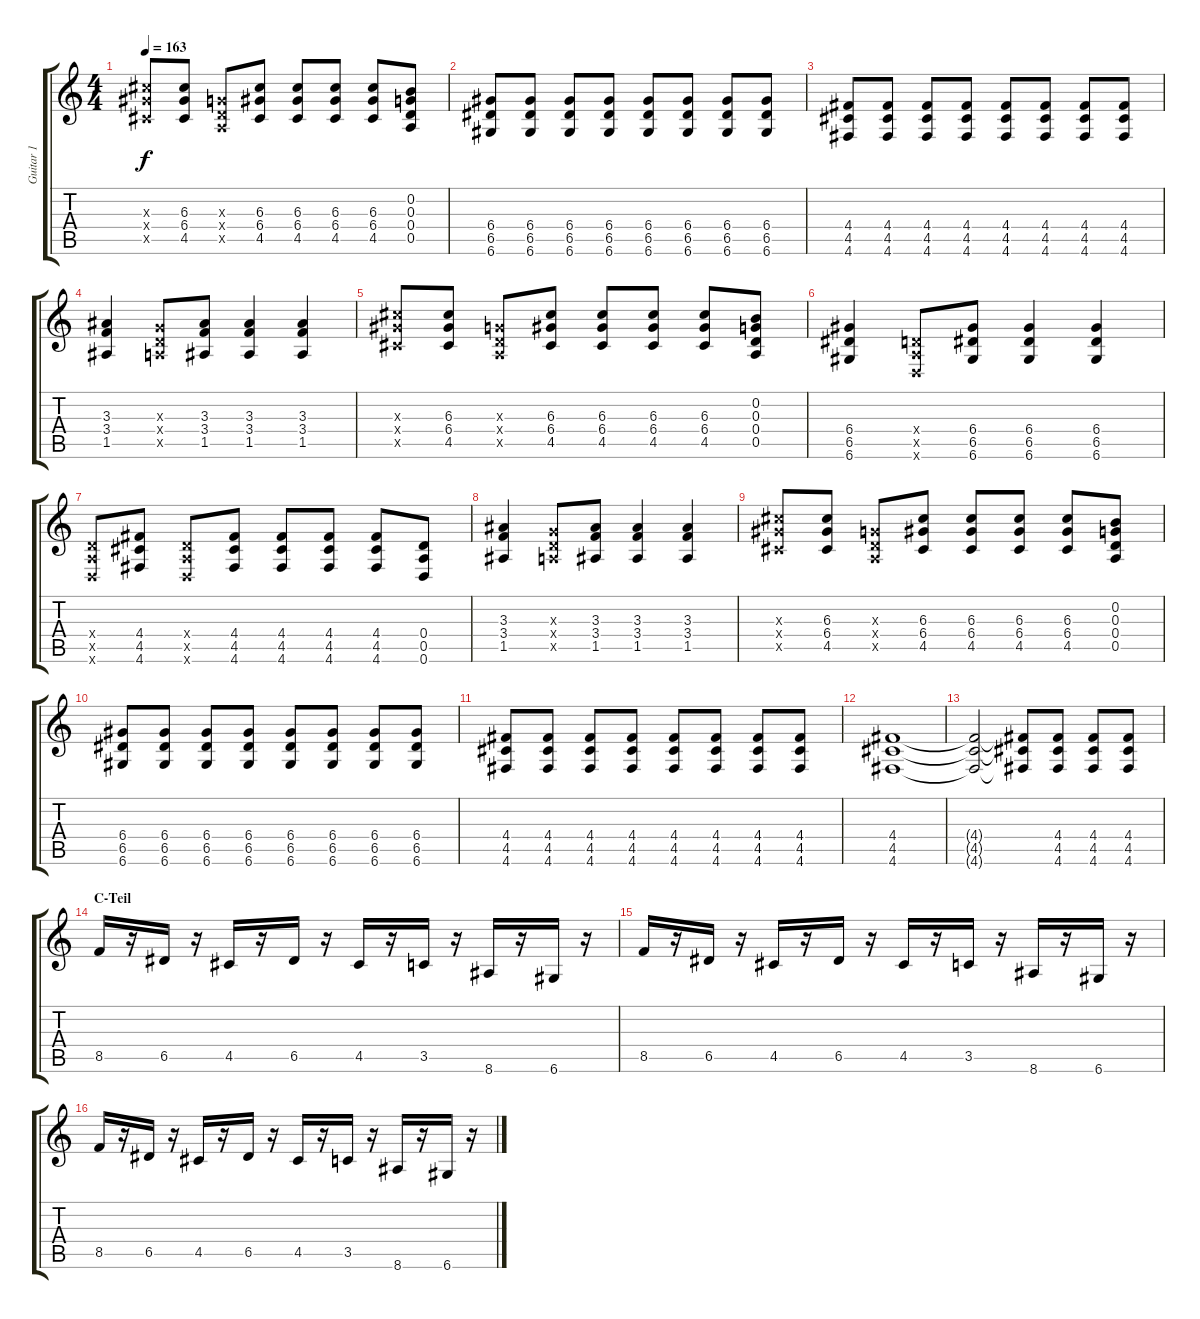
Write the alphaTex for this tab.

\track ("Guitar 1" "Guitar 1") {instrument distortionguitar}
\staff {score tabs}
\tuning (E4 B3 G3 D3 A2 D2) {hide}
\ts (4 4)
\tempo 163
\clef g2
\ks c
(6.3{x} 6.4{x} 4.5{x}).8{dy f} (6.3 6.4 4.5).8 (0.3{x} 0.4{x} 0.5{x}).8 (6.3 6.4 4.5).8 (6.3 6.4 4.5).8 (6.3 6.4 4.5).8 (6.3 6.4 4.5).8 (0.2 0.3 0.4 0.5).8 |
(6.4 6.5 6.6).8 (6.4 6.5 6.6).8 (6.4 6.5 6.6).8 (6.4 6.5 6.6).8 (6.4 6.5 6.6).8 (6.4 6.5 6.6).8 (6.4 6.5 6.6).8 (6.4 6.5 6.6).8 |
(4.4 4.5 4.6).8 (4.4 4.5 4.6).8 (4.4 4.5 4.6).8 (4.4 4.5 4.6).8 (4.4 4.5 4.6).8 (4.4 4.5 4.6).8 (4.4 4.5 4.6).8 (4.4 4.5 4.6).8 |
(3.3 3.4 1.5).4 (0.3{x} 0.4{x} 0.5{x}).8 (3.3 3.4 1.5).8 (3.3 3.4 1.5).4 (3.3 3.4 1.5).4 |
(6.3{x} 6.4{x} 4.5{x}).8 (6.3 6.4 4.5).8 (0.3{x} 0.4{x} 0.5{x}).8 (6.3 6.4 4.5).8 (6.3 6.4 4.5).8 (6.3 6.4 4.5).8 (6.3 6.4 4.5).8 (0.2 0.3 0.4 0.5).8 |
(6.4 6.5 6.6).4 (0.4{x} 0.5{x} 0.6{x}).8 (6.4 6.5 6.6).8 (6.4 6.5 6.6).4 (6.4 6.5 6.6).4 |
(0.4{x} 0.5{x} 0.6{x}).8 (4.4 4.5 4.6).8 (0.4{x} 0.5{x} 0.6{x}).8 (4.4 4.5 4.6).8 (4.4 4.5 4.6).8 (4.4 4.5 4.6).8 (4.4 4.5 4.6).8 (0.4 0.5 0.6).8 |
(3.3 3.4 1.5).4 (0.3{x} 0.4{x} 0.5{x}).8 (3.3 3.4 1.5).8 (3.3 3.4 1.5).4 (3.3 3.4 1.5).4 |
(6.3{x} 6.4{x} 4.5{x}).8 (6.3 6.4 4.5).8 (0.3{x} 0.4{x} 0.5{x}).8 (6.3 6.4 4.5).8 (6.3 6.4 4.5).8 (6.3 6.4 4.5).8 (6.3 6.4 4.5).8 (0.2 0.3 0.4 0.5).8 |
(6.4 6.5 6.6).8 (6.4 6.5 6.6).8 (6.4 6.5 6.6).8 (6.4 6.5 6.6).8 (6.4 6.5 6.6).8 (6.4 6.5 6.6).8 (6.4 6.5 6.6).8 (6.4 6.5 6.6).8 |
(4.4 4.5 4.6).8 (4.4 4.5 4.6).8 (4.4 4.5 4.6).8 (4.4 4.5 4.6).8 (4.4 4.5 4.6).8 (4.4 4.5 4.6).8 (4.4 4.5 4.6).8 (4.4 4.5 4.6).8 |
(4.4 4.5 4.6).1 |
(4.4{t} 4.5{t} 4.6{t}).2 (4.4{t} 4.5{t} 4.6{t}).8 (4.4 4.5 4.6).8 (4.4 4.5 4.6).8 (4.4 4.5 4.6).8 |
\section ("" "C-Teil")
8.5.16 r.16 6.5.16 r.16 4.5.16 r.16 6.5.16 r.16 4.5.16 r.16 3.5.16 r.16 8.6.16 r.16 6.6.16 r.16 |
8.5.16 r.16 6.5.16 r.16 4.5.16 r.16 6.5.16 r.16 4.5.16 r.16 3.5.16 r.16 8.6.16 r.16 6.6.16 r.16 |
8.5.16 r.16 6.5.16 r.16 4.5.16 r.16 6.5.16 r.16 4.5.16 r.16 3.5.16 r.16 8.6.16 r.16 6.6.16 r.16
